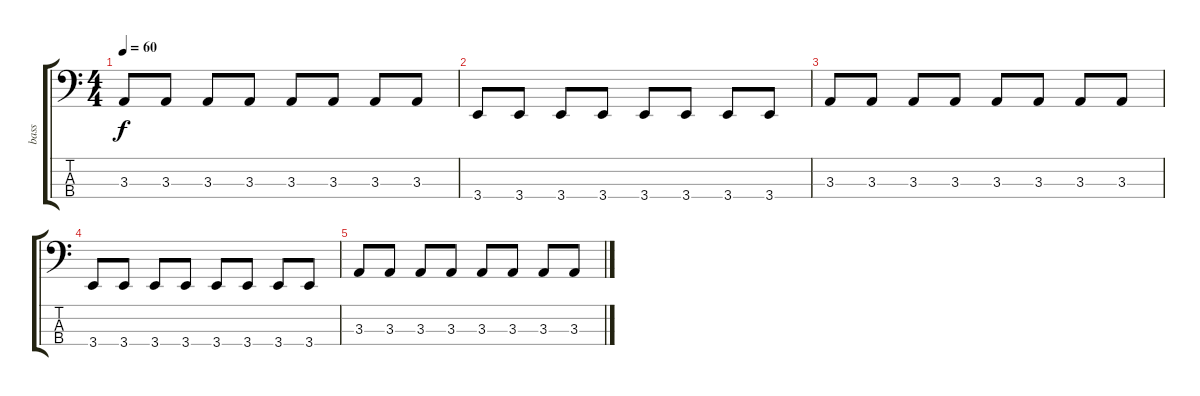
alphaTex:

\track ("bass" "bass") {instrument electricbassfinger}
\staff {score tabs}
\tuning (E2 B1 Gb1 Db1) {hide}
\ts (4 4)
\tempo 60
\clef f4
\ks c
3.3.8{dy f} 3.3.8 3.3.8 3.3.8 3.3.8 3.3.8 3.3.8 3.3.8 |
3.4.8 3.4.8 3.4.8 3.4.8 3.4.8 3.4.8 3.4.8 3.4.8 |
3.3.8 3.3.8 3.3.8 3.3.8 3.3.8 3.3.8 3.3.8 3.3.8 |
3.4.8 3.4.8 3.4.8 3.4.8 3.4.8 3.4.8 3.4.8 3.4.8 |
3.3.8 3.3.8 3.3.8 3.3.8 3.3.8 3.3.8 3.3.8 3.3.8
